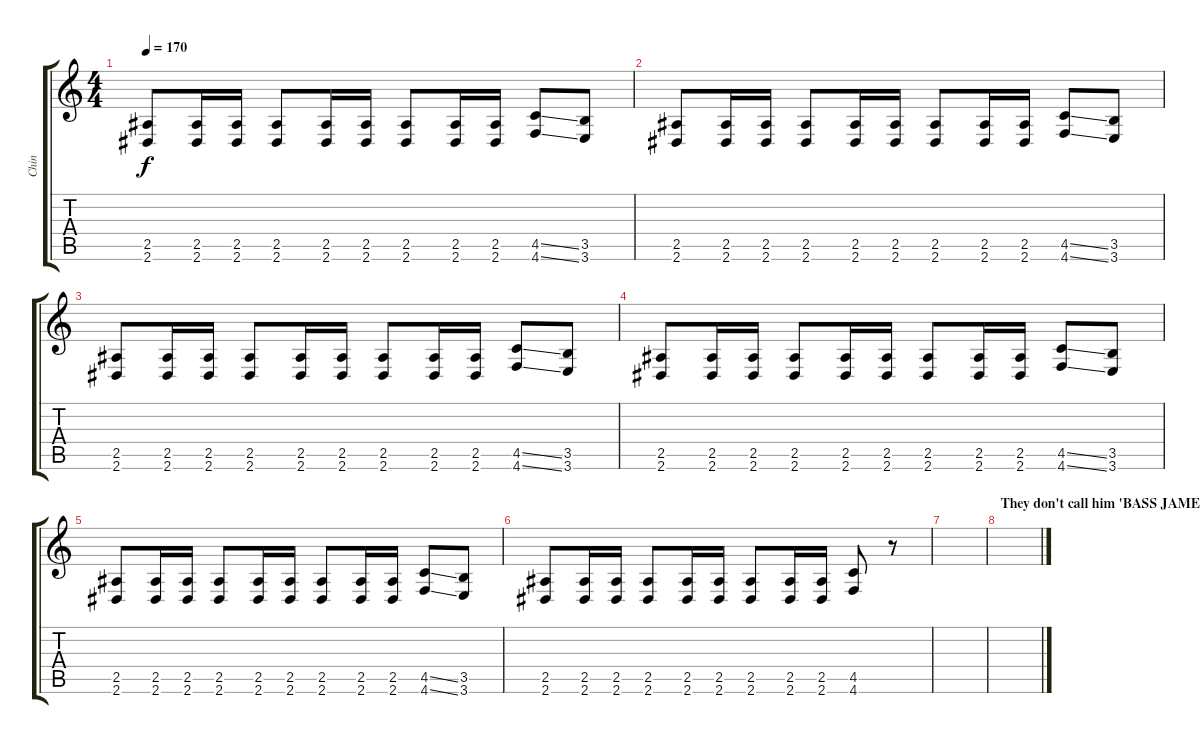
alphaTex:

\track ("Chin" "Chin") {instrument distortionguitar}
\staff {score tabs}
\tuning (Eb4 Bb3 Gb3 Db3 Ab2 Db2) {hide}
\ts (4 4)
\tempo 170
\clef g2
\ks c
(2.5 2.6).8{dy f} (2.5 2.6).16 (2.5 2.6).16 (2.5 2.6).8 (2.5 2.6).16 (2.5 2.6).16 (2.5 2.6).8 (2.5 2.6).16 (2.5 2.6).16 (4.5{ss} 4.6{ss}).8 (3.5 3.6).8 |
(2.5 2.6).8 (2.5 2.6).16 (2.5 2.6).16 (2.5 2.6).8 (2.5 2.6).16 (2.5 2.6).16 (2.5 2.6).8 (2.5 2.6).16 (2.5 2.6).16 (4.5{ss} 4.6{ss}).8 (3.5 3.6).8 |
(2.5 2.6).8{volume 16 instrument distortionguitar} (2.5 2.6).16 (2.5 2.6).16 (2.5 2.6).8 (2.5 2.6).16 (2.5 2.6).16 (2.5 2.6).8 (2.5 2.6).16 (2.5 2.6).16 (4.5{ss} 4.6{ss}).8 (3.5 3.6).8 |
(2.5 2.6).8 (2.5 2.6).16 (2.5 2.6).16 (2.5 2.6).8 (2.5 2.6).16 (2.5 2.6).16 (2.5 2.6).8 (2.5 2.6).16 (2.5 2.6).16 (4.5{ss} 4.6{ss}).8 (3.5 3.6).8 |
(2.5 2.6).8 (2.5 2.6).16 (2.5 2.6).16 (2.5 2.6).8 (2.5 2.6).16 (2.5 2.6).16 (2.5 2.6).8 (2.5 2.6).16 (2.5 2.6).16 (4.5{ss} 4.6{ss}).8 (3.5 3.6).8 |
(2.5 2.6).8 (2.5 2.6).16 (2.5 2.6).16 (2.5 2.6).8 (2.5 2.6).16 (2.5 2.6).16 (2.5 2.6).8 (2.5 2.6).16 (2.5 2.6).16 (4.5 4.6).8 r.8 |
|
\section ("" "They don't call him 'BASS JAMES\" for nothing")
